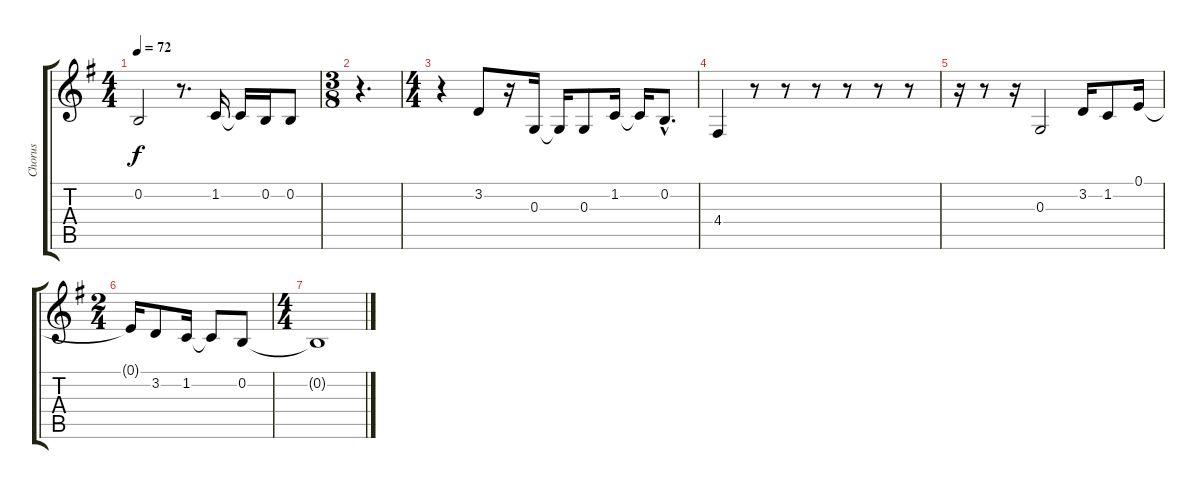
\track ("Chorus" "Chorus") {instrument lead6voice}
\staff {score tabs}
\tuning (E4 B3 G3 D3 A2 E2) {hide}
\ts (4 4)
\tempo 72
\clef g2
\ks g
0.2{t}.2{dy f} r.8{d} 1.2.16 1.2{t}.16 0.2.16 0.2.8 |
\ts (3 8)
r.4{d} |
\ts (4 4)
r.4 3.2.8 r.16 0.3.16 0.3{t}.16 0.3.8 1.2.16 1.2{t}.16 0.2{hac}.8{d} |
4.4.4 r.8 r.8 r.8 r.8 r.8 r.8 |
r.16 r.8 r.16 0.3.2 3.2.16 1.2.8 0.1.16 |
\ts (2 4)
0.1{t}.16 3.2.8 1.2.16 1.2{t}.8 0.2.8 |
\ts (4 4)
0.2{t}.1
